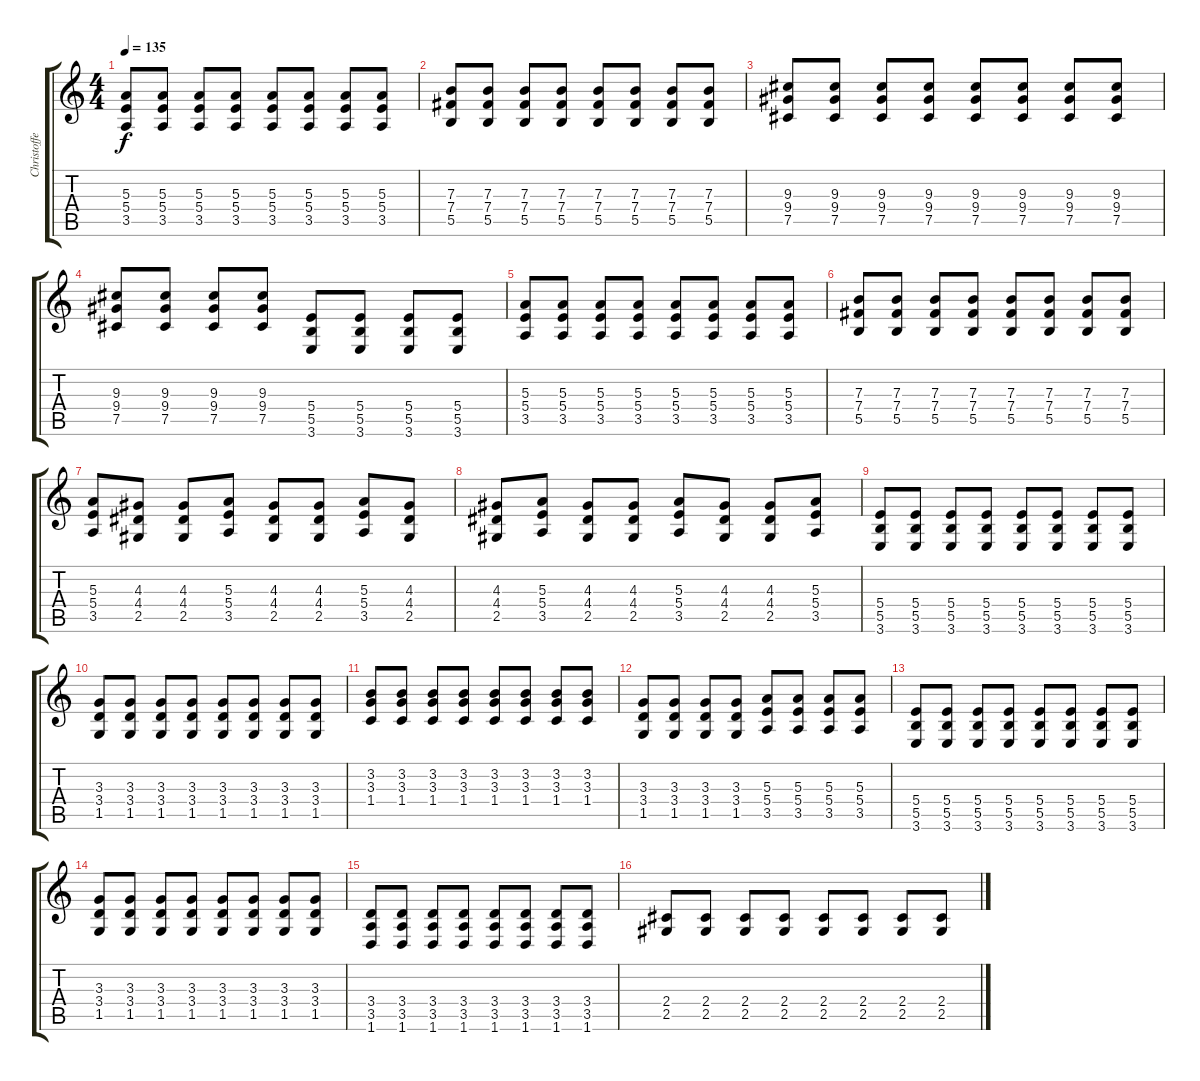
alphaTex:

\track ("Christoffer Johnsson" "Christoffe") {instrument distortionguitar}
\staff {score tabs}
\tuning (Db4 Ab3 E3 B2 Gb2 Db2) {hide}
\ts (4 4)
\tempo 135
\clef g2
\ks c
(5.3 5.4 3.5).8{dy f} (5.3 5.4 3.5).8 (5.3 5.4 3.5).8 (5.3 5.4 3.5).8 (5.3 5.4 3.5).8 (5.3 5.4 3.5).8 (5.3 5.4 3.5).8 (5.3 5.4 3.5).8 |
(7.3 7.4 5.5).8 (7.3 7.4 5.5).8 (7.3 7.4 5.5).8 (7.3 7.4 5.5).8 (7.3 7.4 5.5).8 (7.3 7.4 5.5).8 (7.3 7.4 5.5).8 (7.3 7.4 5.5).8 |
(9.3 9.4 7.5).8 (9.3 9.4 7.5).8 (9.3 9.4 7.5).8 (9.3 9.4 7.5).8 (9.3 9.4 7.5).8 (9.3 9.4 7.5).8 (9.3 9.4 7.5).8 (9.3 9.4 7.5).8 |
(9.3 9.4 7.5).8 (9.3 9.4 7.5).8 (9.3 9.4 7.5).8 (9.3 9.4 7.5).8 (5.4 5.5 3.6).8 (5.4 5.5 3.6).8 (5.4 5.5 3.6).8 (5.4 5.5 3.6).8 |
(5.3 5.4 3.5).8 (5.3 5.4 3.5).8 (5.3 5.4 3.5).8 (5.3 5.4 3.5).8 (5.3 5.4 3.5).8 (5.3 5.4 3.5).8 (5.3 5.4 3.5).8 (5.3 5.4 3.5).8 |
(7.3 7.4 5.5).8 (7.3 7.4 5.5).8 (7.3 7.4 5.5).8 (7.3 7.4 5.5).8 (7.3 7.4 5.5).8 (7.3 7.4 5.5).8 (7.3 7.4 5.5).8 (7.3 7.4 5.5).8 |
(5.3 5.4 3.5).8 (4.3 4.4 2.5).8 (4.3 4.4 2.5).8 (5.3 5.4 3.5).8 (4.3 4.4 2.5).8 (4.3 4.4 2.5).8 (5.3 5.4 3.5).8 (4.3 4.4 2.5).8 |
(4.3 4.4 2.5).8 (5.3 5.4 3.5).8 (4.3 4.4 2.5).8 (4.3 4.4 2.5).8 (5.3 5.4 3.5).8 (4.3 4.4 2.5).8 (4.3 4.4 2.5).8 (5.3 5.4 3.5).8 |
(5.4 5.5 3.6).8 (5.4 5.5 3.6).8 (5.4 5.5 3.6).8 (5.4 5.5 3.6).8 (5.4 5.5 3.6).8 (5.4 5.5 3.6).8 (5.4 5.5 3.6).8 (5.4 5.5 3.6).8 |
(3.3 3.4 1.5).8 (3.3 3.4 1.5).8 (3.3 3.4 1.5).8 (3.3 3.4 1.5).8 (3.3 3.4 1.5).8 (3.3 3.4 1.5).8 (3.3 3.4 1.5).8 (3.3 3.4 1.5).8 |
(3.2 3.3 1.4).8 (3.2 3.3 1.4).8 (3.2 3.3 1.4).8 (3.2 3.3 1.4).8 (3.2 3.3 1.4).8 (3.2 3.3 1.4).8 (3.2 3.3 1.4).8 (3.2 3.3 1.4).8 |
(3.3 3.4 1.5).8 (3.3 3.4 1.5).8 (3.3 3.4 1.5).8 (3.3 3.4 1.5).8 (5.3 5.4 3.5).8 (5.3 5.4 3.5).8 (5.3 5.4 3.5).8 (5.3 5.4 3.5).8 |
(5.4 5.5 3.6).8 (5.4 5.5 3.6).8 (5.4 5.5 3.6).8 (5.4 5.5 3.6).8 (5.4 5.5 3.6).8 (5.4 5.5 3.6).8 (5.4 5.5 3.6).8 (5.4 5.5 3.6).8 |
(3.3 3.4 1.5).8 (3.3 3.4 1.5).8 (3.3 3.4 1.5).8 (3.3 3.4 1.5).8 (3.3 3.4 1.5).8 (3.3 3.4 1.5).8 (3.3 3.4 1.5).8 (3.3 3.4 1.5).8 |
(3.4 3.5 1.6).8 (3.4 3.5 1.6).8 (3.4 3.5 1.6).8 (3.4 3.5 1.6).8 (3.4 3.5 1.6).8 (3.4 3.5 1.6).8 (3.4 3.5 1.6).8 (3.4 3.5 1.6).8 |
(2.4 2.5).8 (2.4 2.5).8 (2.4 2.5).8 (2.4 2.5).8 (2.4 2.5).8 (2.4 2.5).8 (2.4 2.5).8 (2.4 2.5).8
